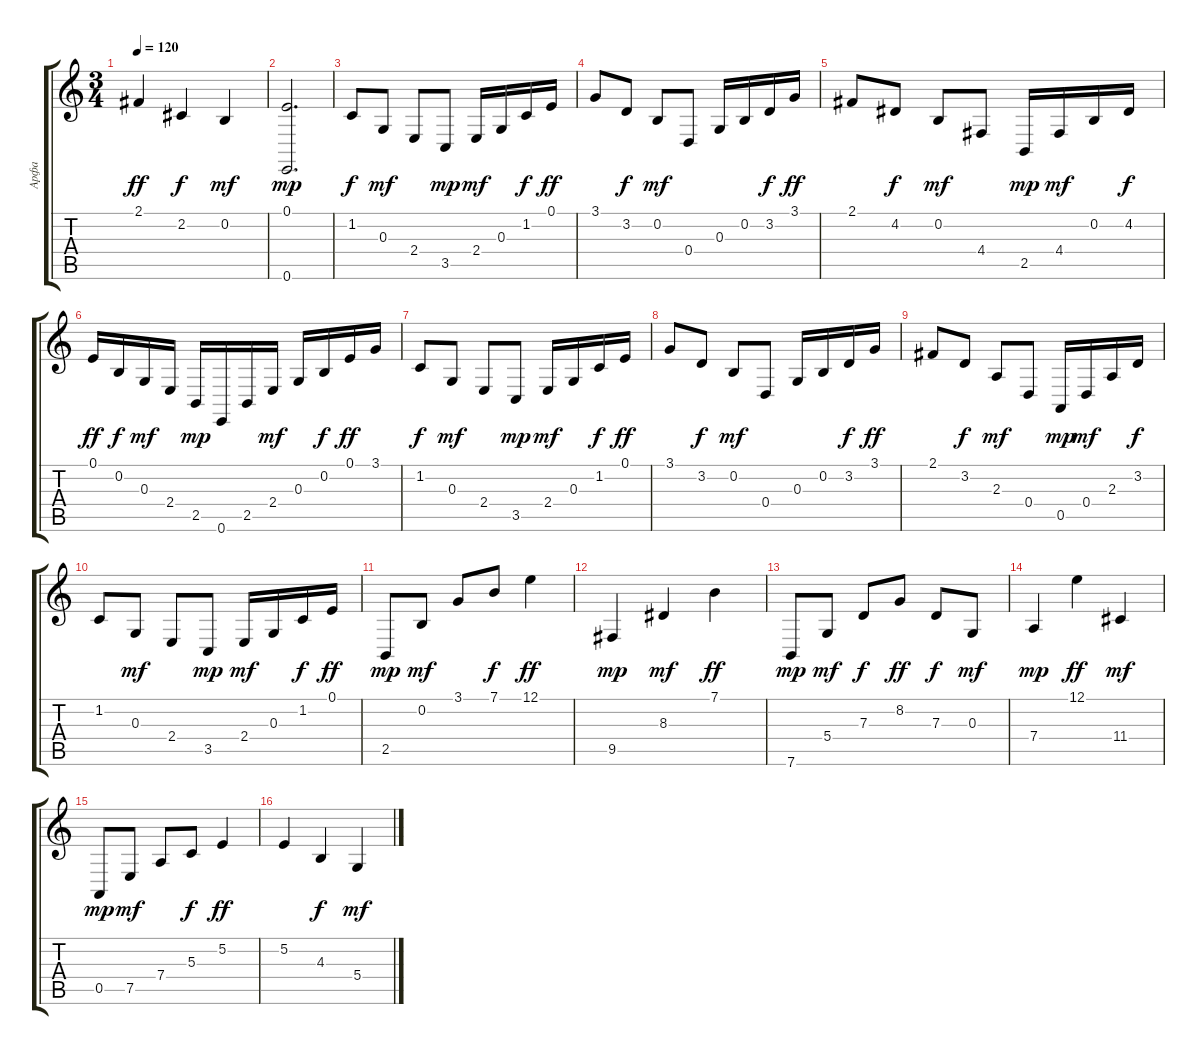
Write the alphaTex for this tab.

\track ("Арфа" "Арфа") {instrument orchestralharp}
\staff {score tabs}
\tuning (E4 B3 G3 D3 A2 E2) {hide}
\ts (3 4)
\tempo 120
\clef g2
\ks c
2.1.4{dy ff} 2.2.4{dy f} 0.2.4{dy mf} |
(0.1 0.6).2{d dy mp} |
1.2.8{dy f} 0.3.8{dy mf} 2.4.8 3.5.8{dy mp} 2.4.16{dy mf} 0.3.16 1.2.16{dy f} 0.1.16{dy ff} |
3.1.8 3.2.8{dy f} 0.2.8{dy mf} 0.4.8 0.3.16 0.2.16 3.2.16{dy f} 3.1.16{dy ff} |
2.1.8 4.2.8{dy f} 0.2.8{dy mf} 4.4.8 2.5.16{dy mp} 4.4.16{dy mf} 0.2.16 4.2.16{dy f} |
0.1.16{dy ff} 0.2.16{dy f} 0.3.16{dy mf} 2.4.16 2.5.16{dy mp} 0.6.16 2.5.16 2.4.16{dy mf} 0.3.16 0.2.16{dy f} 0.1.16{dy ff} 3.1.16 |
1.2.8{dy f} 0.3.8{dy mf} 2.4.8 3.5.8{dy mp} 2.4.16{dy mf} 0.3.16 1.2.16{dy f} 0.1.16{dy ff} |
3.1.8 3.2.8{dy f} 0.2.8{dy mf} 0.4.8 0.3.16 0.2.16 3.2.16{dy f} 3.1.16{dy ff} |
2.1.8 3.2.8{dy f} 2.3.8{dy mf} 0.4.8 0.5.16{dy mp} 0.4.16{dy mf} 2.3.16 3.2.16{dy f} |
1.2.8 0.3.8{dy mf} 2.4.8 3.5.8{dy mp} 2.4.16{dy mf} 0.3.16 1.2.16{dy f} 0.1.16{dy ff} |
2.5.8{dy mp} 0.2.8{dy mf} 3.1.8 7.1.8{dy f} 12.1.4{dy ff} |
9.5.4{dy mp} 8.3.4{dy mf} 7.1.4{dy ff} |
7.6.8{dy mp} 5.4.8{dy mf} 7.3.8{dy f} 8.2.8{dy ff} 7.3.8{dy f} 0.3.8{dy mf} |
7.4.4{dy mp} 12.1.4{dy ff} 11.4.4{dy mf} |
0.5.8{dy mp} 7.5.8{dy mf} 7.4.8 5.3.8{dy f} 5.2.4{dy ff} |
5.2.4 4.3.4{dy f} 5.4.4{dy mf}
